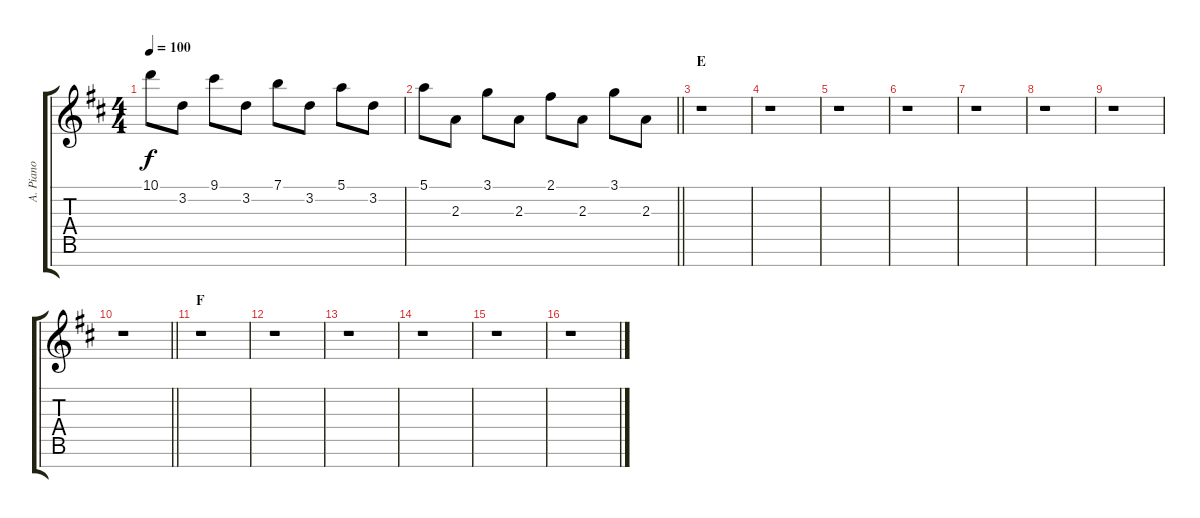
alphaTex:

\track ("A. Piano" "A. Piano") {instrument acousticgrandpiano}
\staff {score tabs}
\tuning (E5 B4 G4 D4 A3 E3 B2) {hide}
\ts (4 4)
\tempo 100
\clef g2
\ks d
10.1.8{dy f} 3.2.8 9.1.8 3.2.8 7.1.8 3.2.8 5.1.8 3.2.8 |
\barLineRight lightlight
5.1.8 2.3.8 3.1.8 2.3.8 2.1.8 2.3.8 3.1.8 2.3.8 |
\section ("" "E")
r.1 |
r.1 |
r.1 |
r.1 |
r.1 |
r.1 |
r.1 |
\barLineRight lightlight
r.1 |
\section ("" "F")
r.1 |
r.1 |
r.1 |
r.1 |
r.1 |
r.1
